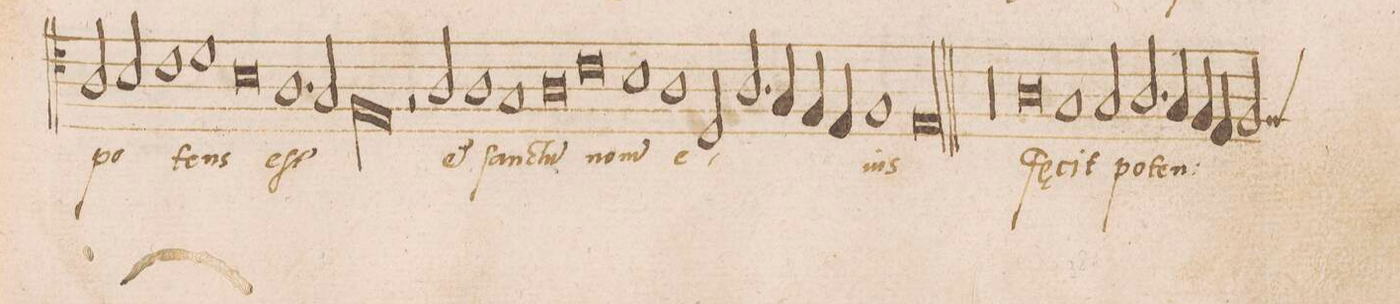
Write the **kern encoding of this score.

**kern	**text
*I"TENOR	*
*clefC4	*
*k[]	*
*met(C|)	*
*M2/1	*
2A/	po-
2B/	.
=49-	=49-
1c	.
1d	-tens
=50-	=50-
0B	.
=51-	=51-
1.A	eſt
2G/	.
=52-	=52-
*lig	*
0F	.
=53-	=53-
0E	.
*Xlig	*
=54-	=54-
2r	.
2A/	et
1A	ſan-
=55-	=55-
1G	-ctu(m)
0A	.
=56-	=56-
0c	no-
=57-	=57-
1B	-m(en)
=58-	=58-
1A	e-
2D/	.
2.A/	.
=59-	=59-
4G/	.
4F/	.
4E/	.
1F	-ius
=60-	=60-
00.E/l	.
=61-	=61-
=62-	=62-
=63||	=63||
00r	.
=64-	=64-
=65-	=65-
0A	Fae-
=66-	=66-
1G	-cit
2G/	po-
2.A/	-ten-
=67-	=67-
4G/	.
4F/	.
4E/	.
2F/	.
*custos:F	*
*-	*-
